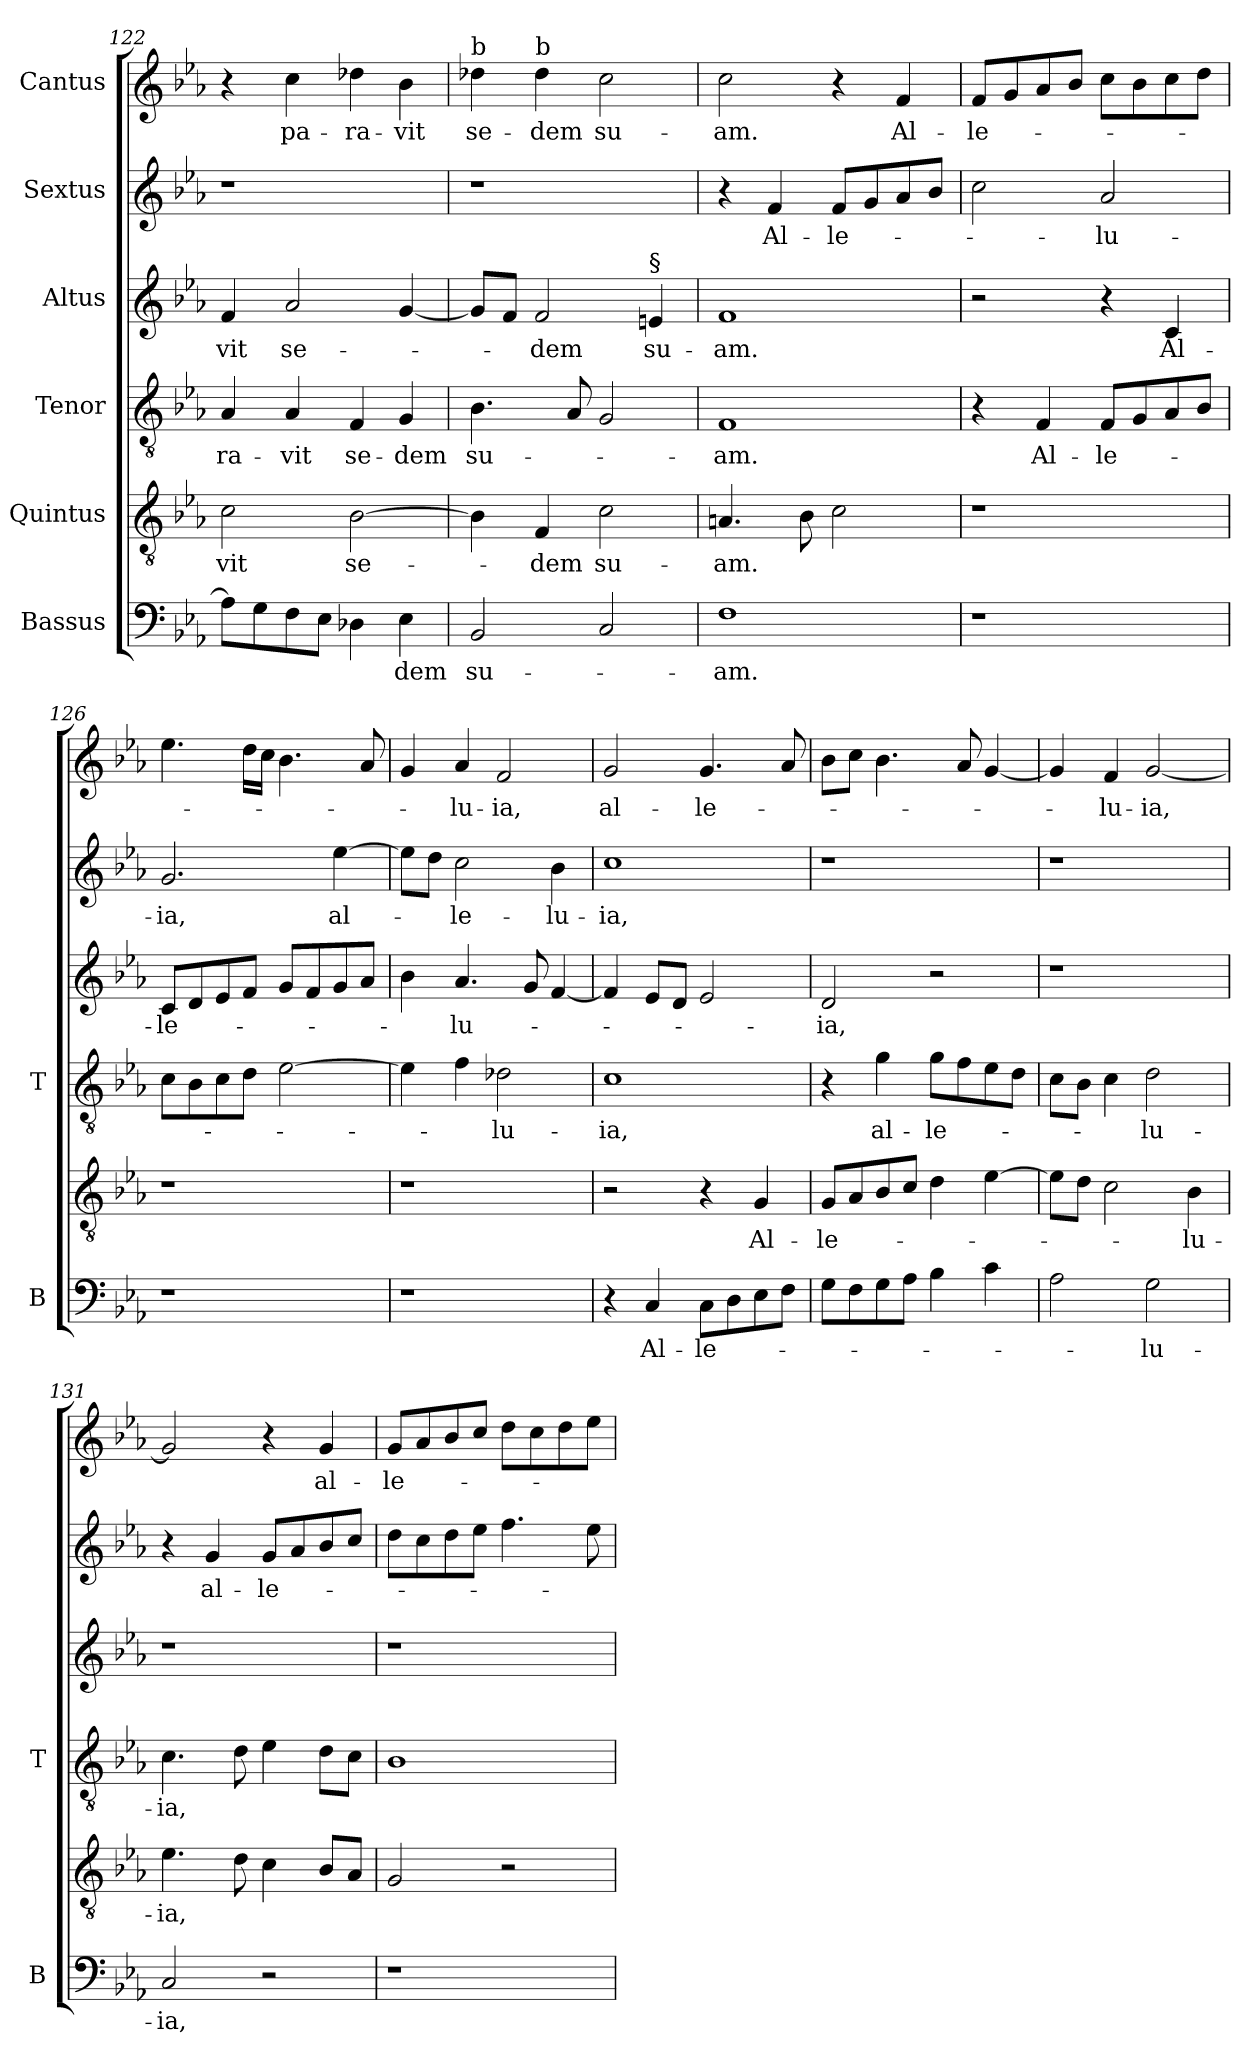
**kern	**text	**kern	**text	**kern	**text	**kern	**text	**kern	**text	**kern	**text
*part6	*part6	*part5	*part5	*part4	*part4	*part3	*part3	*part2	*part2	*part1	*part1
*staff6	*staff6	*staff5	*staff5	*staff4	*staff4	*staff3	*staff3	*staff2	*staff2	*staff1	*staff1
*I"Bassus	*	*I"Quintus	*	*I"Tenor	*	*I"Altus	*	*I"Sextus	*	*I"Cantus	*
*I'B	*	*	*	*I'T	*	*	*	*	*	*	*
*clefF4	*	*clefGv2	*	*clefGv2	*	*clefG2	*	*clefG2	*	*clefG2	*
*	*	*ITrd7c12	*	*ITrd7c12	*	*	*	*	*	*	*
*k[b-e-a-]	*	*k[b-e-a-]	*	*k[b-e-a-]	*	*k[b-e-a-]	*	*k[b-e-a-]	*	*k[b-e-a-]	*
*E-:	*	*E-:	*	*E-:	*	*E-:	*	*E-:	*	*E-:	*
=122	=122	=122	=122	=122	=122	=122	=122	=122	=122	=122	=122
!	!	!	!LO:LY:b	!	!LO:LY:b	!	!LO:LY:b	!	!	!	!
8A-\L]	.	2C\	-vit	4AA-/	-ra-	4f/	-vit	1r	.	4r	.
8G\	.	.	.	.	.	.	.	.	.	.	.
!	!	!	!	!	!LO:LY:b	!	!LO:LY:b	!	!	!	!LO:LY:b
8F\	.	.	.	4AA-/	-vit	2a-/	se-	.	.	4cc\	pa-
8E-\J	.	.	.	.	.	.	.	.	.	.	.
!	!	!	!LO:LY:b	!	!LO:LY:b	!	!	!	!	!	!LO:LY:b
4D-X\	.	[>2BB-\	se-	4FF/	se-	.	.	.	.	4dd-X\	-ra-
!	!LO:LY:b	!	!	!	!LO:LY:b	!	!	!	!	!	!LO:LY:b
4E-\	-dem	.	.	4GG/	-dem	[<4g/	.	.	.	4b-\	-vit
=123	=123	=123	=123	=123	=123	=123	=123	=123	=123	=123	=123
!	!	!	!	!	!	!	!	!	!	!LO:TX:a:t=b	!
!	!LO:LY:b	!	!	!	!LO:LY:b	!	!	!	!	!	!LO:LY:b
2BB-/	su-	4BB-\]	.	4.BB-\	su-	8g/L]	.	1r	.	4dd-\	se-
.	.	.	.	.	.	8f/J	.	.	.	.	.
!	!	!	!	!	!	!	!	!	!	!LO:TX:a:t=b	!
!	!	!	!LO:LY:b	!	!	!	!LO:LY:b	!	!	!	!LO:LY:b
.	.	4FF/	-dem	.	.	2f/	-dem	.	.	4dd-\	-dem
.	.	.	.	8AA-/	.	.	.	.	.	.	.
!	!	!	!LO:LY:b	!	!	!	!	!	!	!	!LO:LY:b
2C/	.	2C\	su-	2GG/	.	.	.	.	.	2cc\	su-
!	!	!	!	!	!	!LO:TX:a:t=§	!	!	!	!	!
!	!	!	!	!	!	!	!LO:LY:b	!	!	!	!
.	.	.	.	.	.	4e/	su-	.	.	.	.
=124	=124	=124	=124	=124	=124	=124	=124	=124	=124	=124	=124
!	!LO:LY:b	!	!LO:LY:b	!	!LO:LY:b	!	!LO:LY:b	!	!	!	!LO:LY:b
1F	-am.	4.AAn/	-am.	1FF	-am.	1f	-am.	4r	.	2cc\	-am.
!	!	!	!	!	!	!	!	!	!LO:LY:b	!	!
.	.	.	.	.	.	.	.	4f/	Al-	.	.
.	.	8BB-\	.	.	.	.	.	.	.	.	.
!	!	!	!	!	!	!	!	!	!LO:LY:b	!	!
.	.	2C\	.	.	.	.	.	8f/L	-le-	4r	.
.	.	.	.	.	.	.	.	8g/	.	.	.
!	!	!	!	!	!	!	!	!	!	!	!LO:LY:b
.	.	.	.	.	.	.	.	8a-/	.	4f/	Al-
.	.	.	.	.	.	.	.	8b-/J	.	.	.
=125	=125	=125	=125	=125	=125	=125	=125	=125	=125	=125	=125
!	!	!	!	!	!	!	!	!	!	!	!LO:LY:b
1r	.	1r	.	4r	.	2r	.	2cc\	.	8f/L	-le-
.	.	.	.	.	.	.	.	.	.	8g/	.
!	!	!	!	!	!LO:LY:b	!	!	!	!	!	!
.	.	.	.	4FF/	Al-	.	.	.	.	8a-/	.
.	.	.	.	.	.	.	.	.	.	8b-/J	.
!	!	!	!	!	!LO:LY:b	!	!	!	!LO:LY:b	!	!
.	.	.	.	8FF/L	-le-	4r	.	2a-/	-lu-	8cc\L	.
.	.	.	.	8GG/	.	.	.	.	.	8b-\	.
!	!	!	!	!	!	!	!LO:LY:b	!	!	!	!
.	.	.	.	8AA-/	.	4c/	Al-	.	.	8cc\	.
.	.	.	.	8BB-/J	.	.	.	.	.	8dd\J	.
!!LO:LB:g=z
=126	=126	=126	=126	=126	=126	=126	=126	=126	=126	=126	=126
!	!	!	!	!	!	!	!LO:LY:b	!	!LO:LY:b	!	!
1r	.	1r	.	8C\L	.	8c/L	-le-	2.g/	-ia,	4.ee-\	.
.	.	.	.	8BB-\	.	8d/	.	.	.	.	.
.	.	.	.	8C\	.	8e-/	.	.	.	.	.
.	.	.	.	8D\J	.	8f/J	.	.	.	16dd\LL	.
.	.	.	.	.	.	.	.	.	.	16cc\JJ	.
.	.	.	.	[>2E-\	.	8g/L	.	.	.	4.b-\	.
.	.	.	.	.	.	8f/	.	.	.	.	.
!	!	!	!	!	!	!	!	!	!LO:LY:b	!	!
.	.	.	.	.	.	8g/	.	[>4ee-\	al-	.	.
.	.	.	.	.	.	8a-/J	.	.	.	8a-/	.
=127	=127	=127	=127	=127	=127	=127	=127	=127	=127	=127	=127
1r	.	1r	.	4E-\]	.	4b-\	.	8ee-\L]	.	4g/	.
.	.	.	.	.	.	.	.	8dd\J	.	.	.
!	!	!	!	!	!	!	!LO:LY:b	!	!LO:LY:b	!	!LO:LY:b
.	.	.	.	4F\	.	4.a-/	-lu-	2cc\	-le-	4a-/	-lu-
!	!	!	!	!	!LO:LY:b	!	!	!	!	!	!LO:LY:b
.	.	.	.	2D-X\	-lu-	.	.	.	.	2f/	-ia,
.	.	.	.	.	.	8g/	.	.	.	.	.
!	!	!	!	!	!	!	!	!	!LO:LY:b	!	!
.	.	.	.	.	.	[<4f/	.	4b-\	-lu-	.	.
=128	=128	=128	=128	=128	=128	=128	=128	=128	=128	=128	=128
!	!	!	!	!	!LO:LY:b	!	!	!	!LO:LY:b	!	!LO:LY:b
4r	.	2r	.	1C	-ia,	4f/]	.	1cc	-ia,	2g/	al-
!	!LO:LY:b	!	!	!	!	!	!	!	!	!	!
4C/	Al-	.	.	.	.	8e-/L	.	.	.	.	.
.	.	.	.	.	.	8d/J	.	.	.	.	.
!	!LO:LY:b	!	!	!	!	!	!	!	!	!	!LO:LY:b
8C\L	-le-	4r	.	.	.	2e-/	.	.	.	4.g/	-le-
8D\	.	.	.	.	.	.	.	.	.	.	.
!	!	!	!LO:LY:b	!	!	!	!	!	!	!	!
8E-\	.	4GG/	Al-	.	.	.	.	.	.	.	.
8F\J	.	.	.	.	.	.	.	.	.	8a-/	.
=129	=129	=129	=129	=129	=129	=129	=129	=129	=129	=129	=129
!	!	!	!LO:LY:b	!	!	!	!LO:LY:b	!	!	!	!
8G\L	.	8GG/L	-le-	4r	.	2d/	-ia,	1r	.	8b-\L	.
8F\	.	8AA-/	.	.	.	.	.	.	.	8cc\J	.
!	!	!	!	!	!LO:LY:b	!	!	!	!	!	!
8G\	.	8BB-/	.	4G\	al-	.	.	.	.	4.b-\	.
8A-\J	.	8C/J	.	.	.	.	.	.	.	.	.
!	!	!	!	!	!LO:LY:b	!	!	!	!	!	!
4B-\	.	4D\	.	8G\L	-le-	2r	.	.	.	.	.
.	.	.	.	8F\	.	.	.	.	.	8a-/	.
4c\	.	[>4E-\	.	8E-\	.	.	.	.	.	[<4g/	.
.	.	.	.	8D\J	.	.	.	.	.	.	.
=130	=130	=130	=130	=130	=130	=130	=130	=130	=130	=130	=130
2A-\	.	8E-\L]	.	8C\L	.	1r	.	1r	.	4g/]	.
.	.	8D\J	.	8BB-\J	.	.	.	.	.	.	.
!	!	!	!	!	!	!	!	!	!	!	!LO:LY:b
.	.	2C\	.	4C\	.	.	.	.	.	4f/	-lu-
!	!LO:LY:b	!	!	!	!LO:LY:b	!	!	!	!	!	!LO:LY:b
2G\	-lu-	.	.	2D\	-lu-	.	.	.	.	[<2g/	-ia,
!	!	!	!LO:LY:b	!	!	!	!	!	!	!	!
.	.	4BB-\	-lu-	.	.	.	.	.	.	.	.
=131	=131	=131	=131	=131	=131	=131	=131	=131	=131	=131	=131
!	!LO:LY:b	!	!LO:LY:b	!	!LO:LY:b	!	!	!	!	!	!
2C/	-ia,	4.E-\	-ia,	4.C\	-ia,	1r	.	4r	.	2g/]	.
!	!	!	!	!	!	!	!	!	!LO:LY:b	!	!
.	.	.	.	.	.	.	.	4g/	al-	.	.
.	.	8D\	.	8D\	.	.	.	.	.	.	.
!	!	!	!	!	!	!	!	!	!LO:LY:b	!	!
2r	.	4C\	.	4E-\	.	.	.	8g/L	-le-	4r	.
.	.	.	.	.	.	.	.	8a-/	.	.	.
!	!	!	!	!	!	!	!	!	!	!	!LO:LY:b
.	.	8BB-/L	.	8D\L	.	.	.	8b-/	.	4g/	al-
.	.	8AA-/J	.	8C\J	.	.	.	8cc/J	.	.	.
!!LO:PB:g=z
=132	=132	=132	=132	=132	=132	=132	=132	=132	=132	=132	=132
!	!	!	!	!	!	!	!	!	!	!	!LO:LY:b
1r	.	2GG/	.	1BB-	.	1r	.	8dd\L	.	8g/L	-le-
.	.	.	.	.	.	.	.	8cc\	.	8a-/	.
.	.	.	.	.	.	.	.	8dd\	.	8b-/	.
.	.	.	.	.	.	.	.	8ee-\J	.	8cc/J	.
.	.	2r	.	.	.	.	.	4.ff\	.	8dd\L	.
.	.	.	.	.	.	.	.	.	.	8cc\	.
.	.	.	.	.	.	.	.	.	.	8dd\	.
.	.	.	.	.	.	.	.	8ee-\	.	8ee-\J	.
=	=	=	=	=	=	=	=	=	=	=	=
*-	*-	*-	*-	*-	*-	*-	*-	*-	*-	*-	*-
